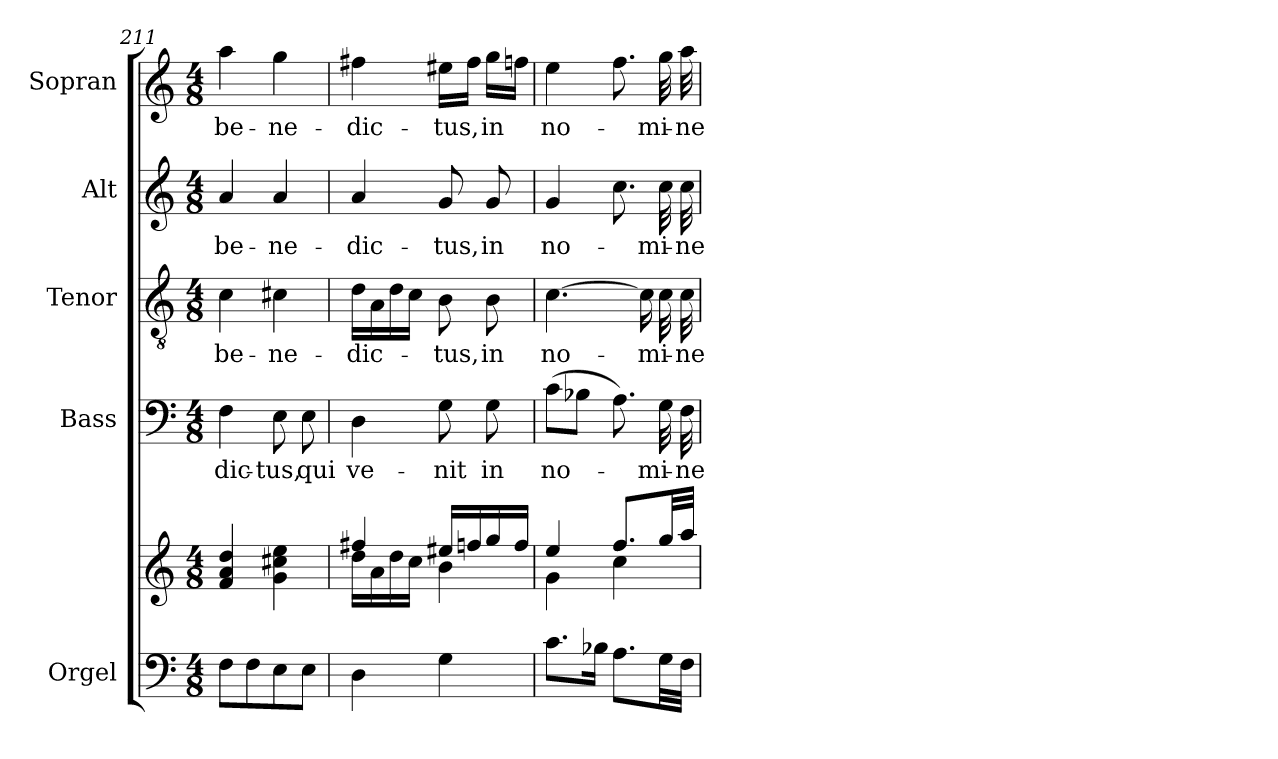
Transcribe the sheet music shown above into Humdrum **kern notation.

**kern	**kern	**kern	**text	**kern	**text	**kern	**text	**kern	**text
*part5	*part5	*part4	*part4	*part3	*part3	*part2	*part2	*part1	*part1
*staff6	*staff5	*staff4	*staff4	*staff3	*staff3	*staff2	*staff2	*staff1	*staff1
*I"Orgel	*	*I"Bass	*	*I"Tenor	*	*I"Alt	*	*I"Sopran	*
*I'Org.	*	*I'B	*	*I'T	*	*I'A	*	*I'S	*
*clefF4	*clefG2	*clefF4	*	*clefGv2	*	*clefG2	*	*clefG2	*
*k[]	*k[]	*k[]	*	*k[]	*	*k[]	*	*k[]	*
*C:	*C:	*C:	*	*C:	*	*C:	*	*C:	*
*M4/8	*M4/8	*M4/8	*	*M4/8	*	*M4/8	*	*M4/8	*
=211	=211	=211	=211	=211	=211	=211	=211	=211	=211
!	!	!	!LO:LY:b	!	!LO:LY:b	!	!LO:LY:b	!	!LO:LY:b
8F\L	4f/ 4a/ 4dd/	4F\	-dic-	4c\	be-	4a/	be-	4aa\	be-
8F\	.	.	.	.	.	.	.	.	.
!	!	!	!LO:LY:b	!	!LO:LY:b	!	!LO:LY:b	!	!LO:LY:b
8E\	4g\ 4cc#X\ 4ee\	8E\	-tus,	4c#X\	-ne-	4a/	-ne-	4gg\	-ne-
!	!	!	!LO:LY:b	!	!	!	!	!	!
8E\J	.	8E\	qui	.	.	.	.	.	.
=212	=212	=212	=212	=212	=212	=212	=212	=212	=212
*	*^	*	*	*	*	*	*	*	*
!	!	!	!	!LO:LY:b	!	!LO:LY:b	!	!LO:LY:b	!	!LO:LY:b
4D\	4ff#X/	16dd\LL	4D\	ve-	16d\LL	-dic-	4a/	-dic-	4ff#X\	-dic-
.	.	16a\	.	.	16A\	.	.	.	.	.
.	.	16dd\	.	.	16d\	.	.	.	.	.
.	.	16cc\JJ	.	.	16c\JJ	.	.	.	.	.
!	!	!	!	!LO:LY:b	!	!LO:LY:b	!	!LO:LY:b	!	!LO:LY:b
4G\	16ee#X/LL	4b\	8G\	-nit	8B\	-tus,	8g/	-tus,	16ee#X\LL	-tus,
.	16ffn/	.	.	.	.	.	.	.	16ff#\JJ	.
!	!	!	!	!LO:LY:b	!	!LO:LY:b	!	!LO:LY:b	!	!LO:LY:b
.	16gg/	.	8G\	in	8B\	in	8g/	in	16gg\LL	in
.	16ff/JJ	.	.	.	.	.	.	.	16ffn\JJ	.
!!LO:LB:g=z
=213	=213	=213	=213	=213	=213	=213	=213	=213	=213	=213
!	!	!	!	!LO:LY:b	!	!LO:LY:b	!	!LO:LY:b	!	!LO:LY:b
8.c\L	4ee/	4g\	(>8c\L	no-	[4.c\	no-	4g/	no-	4ee\	no-
.	.	.	8B-X\J	.	.	.	.	.	.	.
16B-X\Jk	.	.	.	.	.	.	.	.	.	.
8.A\L	8.ff/L	4cc\	8.A\)	.	.	.	8.cc\	.	8.ff\	.
.	.	.	.	.	16c\]	.	.	.	.	.
!	!	!	!	!LO:LY:b	!	!LO:LY:b	!	!LO:LY:b	!	!LO:LY:b
32G\LL	32gg/LL	.	32G\	-mi-	32c\	-mi-	32cc\	-mi-	32gg\	-mi-
!	!	!	!	!LO:LY:b	!	!LO:LY:b	!	!LO:LY:b	!	!LO:LY:b
32F\JJJ	32aa/JJJ	.	32F\	-ne	32c\	-ne	32cc\	-ne	32aa\	-ne
*	*v	*v	*	*	*	*	*	*	*	*
=	=	=	=	=	=	=	=	=	=
*-	*-	*-	*-	*-	*-	*-	*-	*-	*-
